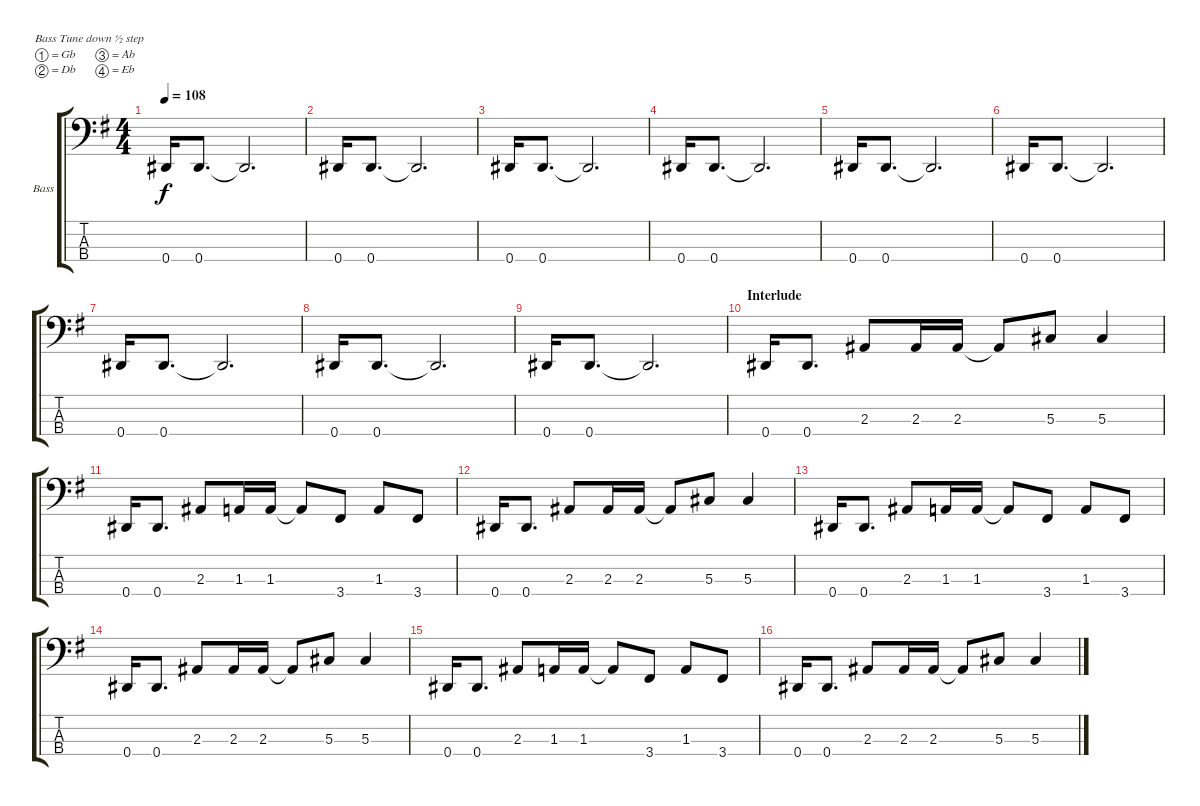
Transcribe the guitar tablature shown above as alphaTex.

\defaultSystemsLayout 4
\bracketExtendMode groupsimilarinstruments
\firstSystemTrackNameOrientation horizontal
\otherSystemsTrackNameOrientation horizontal
\track ("Bass" "Bass") {instrument electricbassfinger}
\staff {score tabs}
\tuning (Gb2 Db2 Ab1 Eb1)
\ts (4 4)
\tempo 108
\clef f4
\scale
1.05549
\ks g
0.4.16{dy f} 0.4.8{d} 0.4{t}.2{d} |
\scale
0.944515 0.4.16 0.4.8{d} 0.4{t}.2{d} |
\scale
1.05549 0.4.16 0.4.8{d} 0.4{t}.2{d} |
\scale
0.944515 0.4.16 0.4.8{d} 0.4{t}.2{d} |
\scale
1.05549 0.4.16 0.4.8{d} 0.4{t}.2{d} |
\scale
0.944515 0.4.16 0.4.8{d} 0.4{t}.2{d} |
\scale
1.05549 0.4.16 0.4.8{d} 0.4{t}.2{d} |
\scale
0.944515 0.4.16 0.4.8{d} 0.4{t}.2{d} |
\scale
1.05549 0.4.16 0.4.8{d} 0.4{t}.2{d} |
\section ("" "Interlude")
\scale
0.944515 0.4.16 0.4.8{d} 2.3.8 2.3.16 2.3.16 2.3{t}.8 5.3.8 5.3.4 |
\scale
1.05549 0.4.16 0.4.8{d} 2.3.8 1.3.16 1.3.16 1.3{t}.8 3.4.8 1.3.8 3.4.8 |
\scale
0.944515 0.4.16 0.4.8{d} 2.3.8 2.3.16 2.3.16 2.3{t}.8 5.3.8 5.3.4 |
\scale
1.05549 0.4.16 0.4.8{d} 2.3.8 1.3.16 1.3.16 1.3{t}.8 3.4.8 1.3.8 3.4.8 |
\scale
0.944515 0.4.16 0.4.8{d} 2.3.8 2.3.16 2.3.16 2.3{t}.8 5.3.8 5.3.4 |
\scale
1.05549 0.4.16 0.4.8{d} 2.3.8 1.3.16 1.3.16 1.3{t}.8 3.4.8 1.3.8 3.4.8 |
\scale
0.944515 0.4.16 0.4.8{d} 2.3.8 2.3.16 2.3.16 2.3{t}.8 5.3.8 5.3.4
